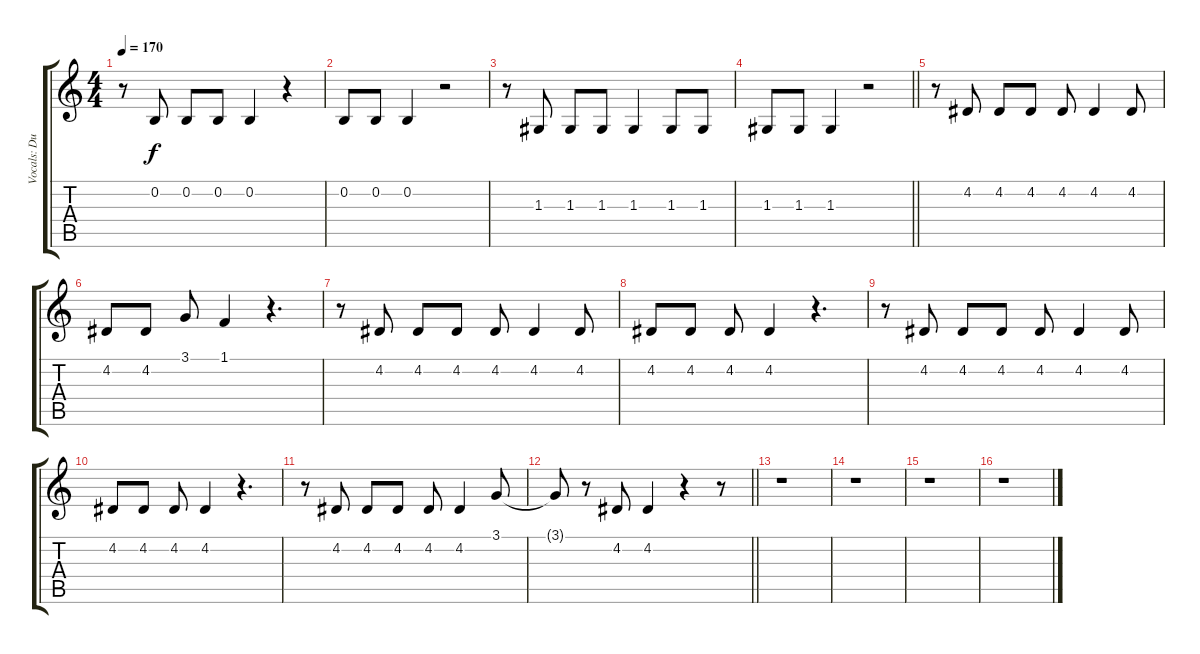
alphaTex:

\track ("Vocals: Duff" "Vocals: Du") {instrument lead2sawtooth}
\staff {score tabs}
\tuning (E4 B3 G3 D3 A2 E2) {hide}
\ts (4 4)
\tempo 170
\clef g2
\ks c
r.8{dy f} 0.2.8 0.2.8 0.2.8 0.2.4 r.4 |
0.2.8 0.2.8 0.2.4 r.2 |
r.8 1.3.8 1.3.8 1.3.8 1.3.4 1.3.8 1.3.8 |
\barLineRight lightlight
1.3.8 1.3.8 1.3.4 r.2 |
r.8 4.2.8 4.2.8 4.2.8 4.2.8 4.2.4 4.2.8 |
4.2.8 4.2.8 3.1.8 1.1.4 r.4{d} |
r.8 4.2.8 4.2.8 4.2.8 4.2.8 4.2.4 4.2.8 |
4.2.8 4.2.8 4.2.8 4.2.4 r.4{d} |
r.8 4.2.8 4.2.8 4.2.8 4.2.8 4.2.4 4.2.8 |
4.2.8 4.2.8 4.2.8 4.2.4 r.4{d} |
r.8 4.2.8 4.2.8 4.2.8 4.2.8 4.2.4 3.1.8 |
\barLineRight lightlight
3.1{t}.8 r.8 4.2.8 4.2.4 r.4 r.8 |
r.1 |
r.1 |
r.1 |
r.1
